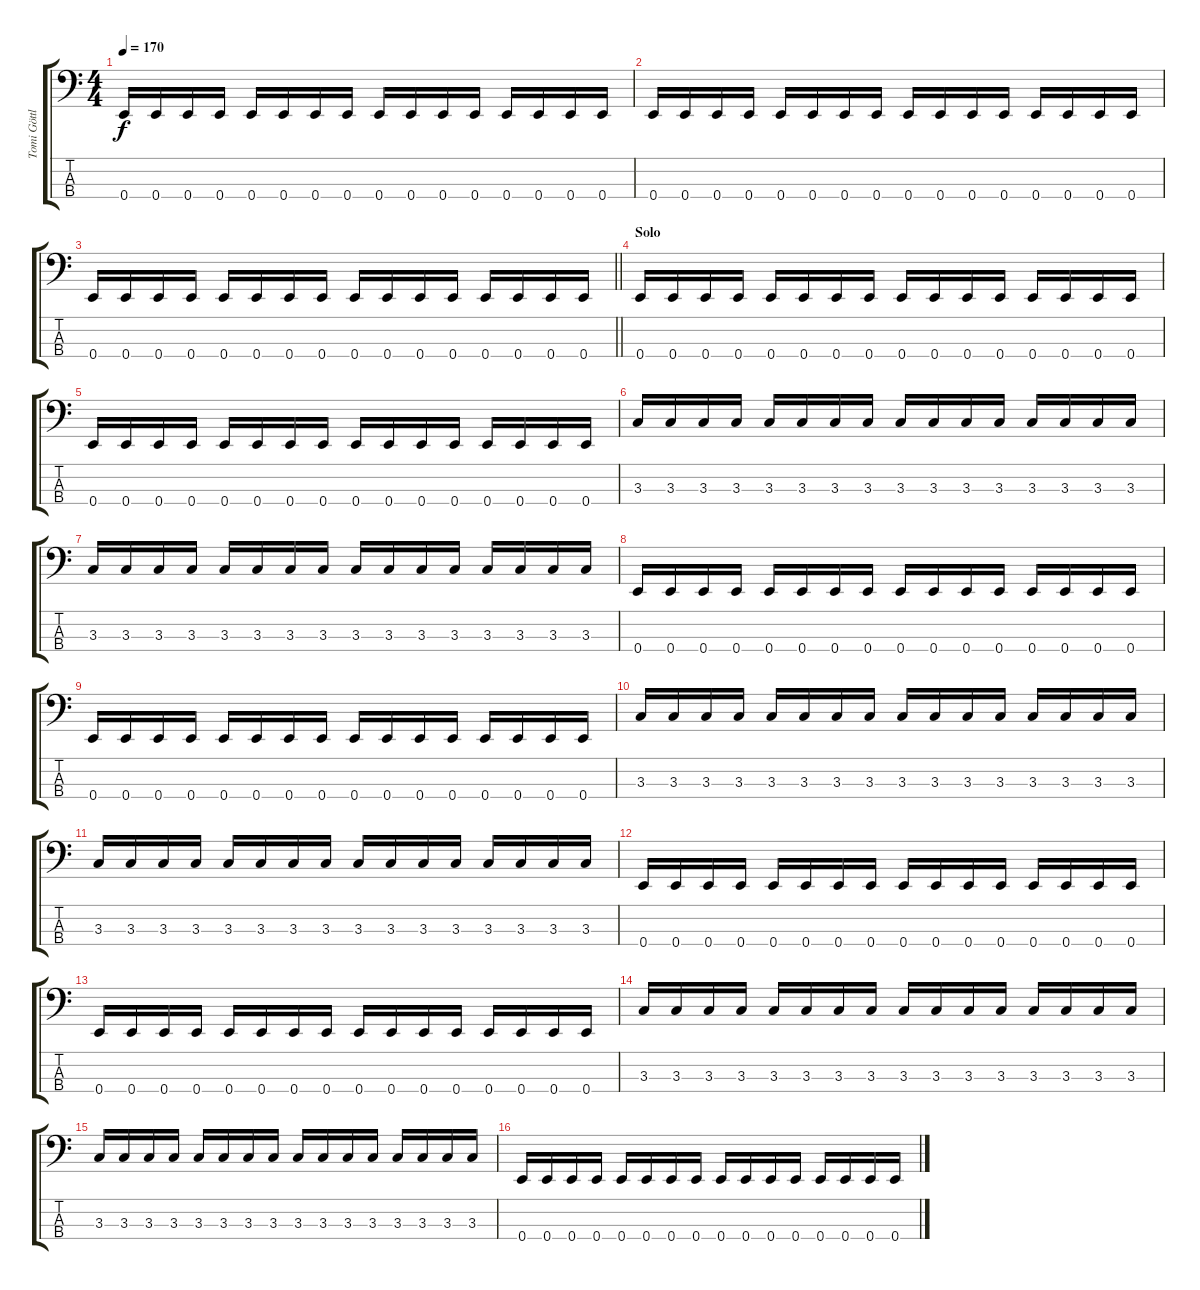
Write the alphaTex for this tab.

\track ("Tomi Göttlich" "Tomi Göttl") {instrument electricbassfinger}
\staff {score tabs}
\tuning (G2 D2 A1 E1) {hide}
\ts (4 4)
\tempo 170
\clef f4
\ks c
0.4.16{dy f} 0.4.16 0.4.16 0.4.16 0.4.16 0.4.16 0.4.16 0.4.16 0.4.16 0.4.16 0.4.16 0.4.16 0.4.16 0.4.16 0.4.16 0.4.16 |
0.4.16 0.4.16 0.4.16 0.4.16 0.4.16 0.4.16 0.4.16 0.4.16 0.4.16 0.4.16 0.4.16 0.4.16 0.4.16 0.4.16 0.4.16 0.4.16 |
\barLineRight lightlight
0.4.16 0.4.16 0.4.16 0.4.16 0.4.16 0.4.16 0.4.16 0.4.16 0.4.16 0.4.16 0.4.16 0.4.16 0.4.16 0.4.16 0.4.16 0.4.16 |
\section ("" "Solo")
0.4.16 0.4.16 0.4.16 0.4.16 0.4.16 0.4.16 0.4.16 0.4.16 0.4.16 0.4.16 0.4.16 0.4.16 0.4.16 0.4.16 0.4.16 0.4.16 |
0.4.16 0.4.16 0.4.16 0.4.16 0.4.16 0.4.16 0.4.16 0.4.16 0.4.16 0.4.16 0.4.16 0.4.16 0.4.16 0.4.16 0.4.16 0.4.16 |
3.3.16 3.3.16 3.3.16 3.3.16 3.3.16 3.3.16 3.3.16 3.3.16 3.3.16 3.3.16 3.3.16 3.3.16 3.3.16 3.3.16 3.3.16 3.3.16 |
3.3.16 3.3.16 3.3.16 3.3.16 3.3.16 3.3.16 3.3.16 3.3.16 3.3.16 3.3.16 3.3.16 3.3.16 3.3.16 3.3.16 3.3.16 3.3.16 |
0.4.16 0.4.16 0.4.16 0.4.16 0.4.16 0.4.16 0.4.16 0.4.16 0.4.16 0.4.16 0.4.16 0.4.16 0.4.16 0.4.16 0.4.16 0.4.16 |
0.4.16 0.4.16 0.4.16 0.4.16 0.4.16 0.4.16 0.4.16 0.4.16 0.4.16 0.4.16 0.4.16 0.4.16 0.4.16 0.4.16 0.4.16 0.4.16 |
3.3.16 3.3.16 3.3.16 3.3.16 3.3.16 3.3.16 3.3.16 3.3.16 3.3.16 3.3.16 3.3.16 3.3.16 3.3.16 3.3.16 3.3.16 3.3.16 |
3.3.16 3.3.16 3.3.16 3.3.16 3.3.16 3.3.16 3.3.16 3.3.16 3.3.16 3.3.16 3.3.16 3.3.16 3.3.16 3.3.16 3.3.16 3.3.16 |
0.4.16 0.4.16 0.4.16 0.4.16 0.4.16 0.4.16 0.4.16 0.4.16 0.4.16 0.4.16 0.4.16 0.4.16 0.4.16 0.4.16 0.4.16 0.4.16 |
0.4.16 0.4.16 0.4.16 0.4.16 0.4.16 0.4.16 0.4.16 0.4.16 0.4.16 0.4.16 0.4.16 0.4.16 0.4.16 0.4.16 0.4.16 0.4.16 |
3.3.16 3.3.16 3.3.16 3.3.16 3.3.16 3.3.16 3.3.16 3.3.16 3.3.16 3.3.16 3.3.16 3.3.16 3.3.16 3.3.16 3.3.16 3.3.16 |
3.3.16 3.3.16 3.3.16 3.3.16 3.3.16 3.3.16 3.3.16 3.3.16 3.3.16 3.3.16 3.3.16 3.3.16 3.3.16 3.3.16 3.3.16 3.3.16 |
0.4.16 0.4.16 0.4.16 0.4.16 0.4.16 0.4.16 0.4.16 0.4.16 0.4.16 0.4.16 0.4.16 0.4.16 0.4.16 0.4.16 0.4.16 0.4.16
